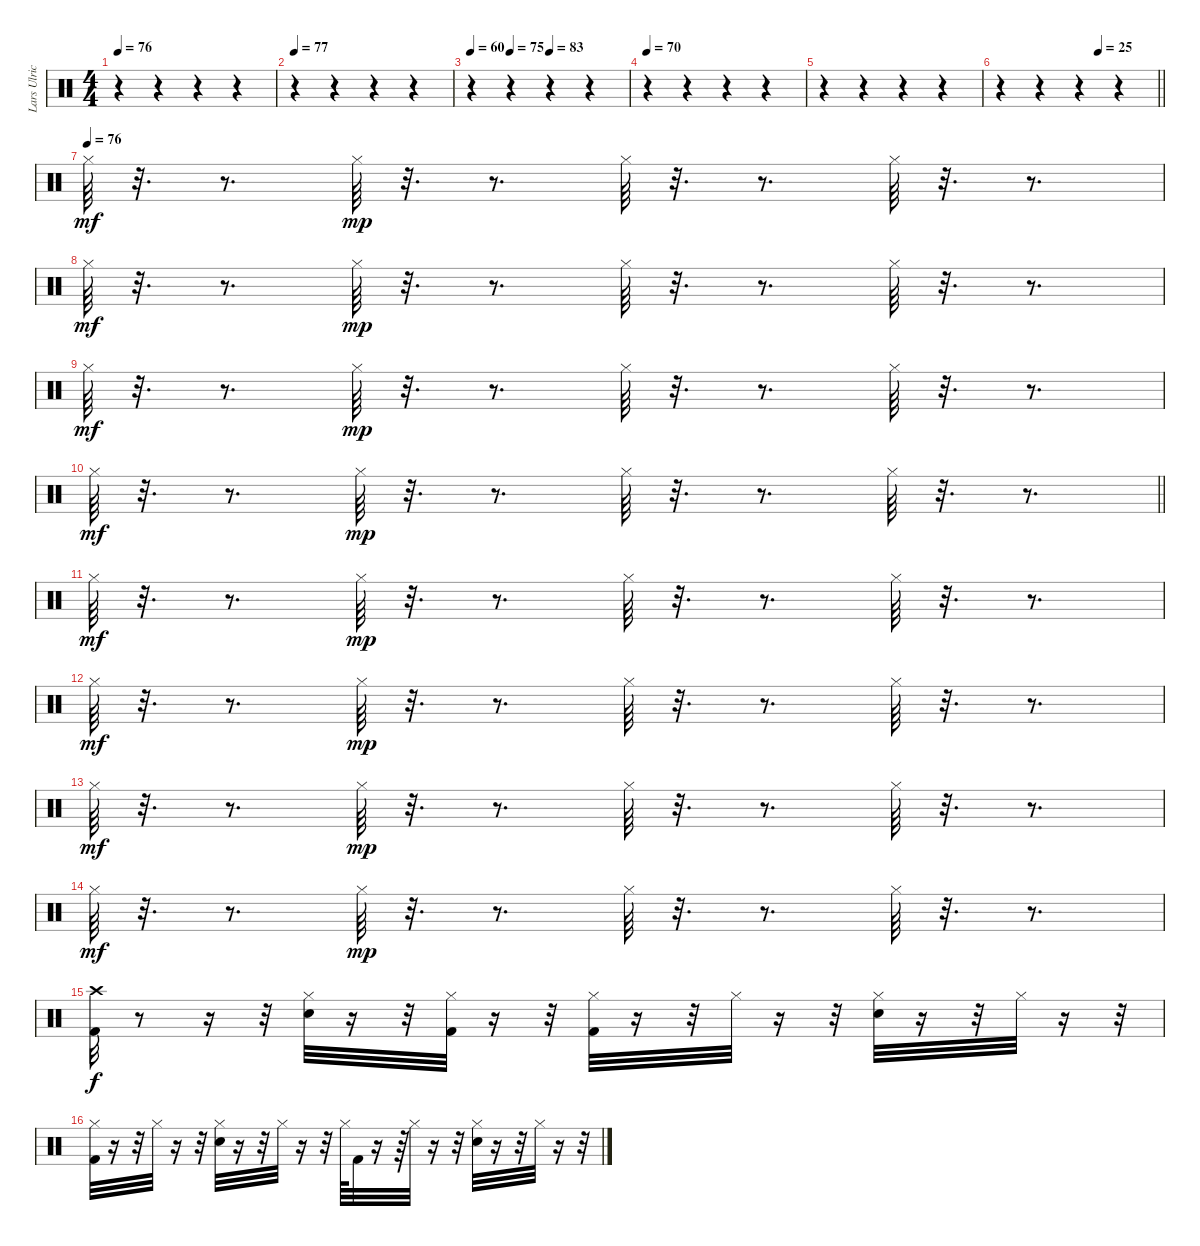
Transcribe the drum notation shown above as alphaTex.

\track ("Lars Ulrich" "Lars Ulric") {instrument percussion}
\staff {score}
\articulation defaults
\ts (4 4)
\tempo 76
\tempo 97
\tempo 76
\clef neutral
\ks c
r.4{dy mf} r.4 r.4 r.4 |
\tempo 77
r.4 r.4 r.4 r.4 |
\tempo 60
\tempo (75 0.25)
\tempo (83 0.5)
r.4 r.4 r.4 r.4 |
\tempo 70
r.4 r.4 r.4 r.4 |
r.4 r.4 r.4 r.4 |
\tempo (25 0.625)
\barLineRight lightlight
r.4 r.4 r.4 r.4 |
\section ("" "")
\tempo (76)
"Hi-Hat (closed)".64 r.32{d} r.8{d} "Hi-Hat (closed)".64{dy mp} r.32{d} r.8{d} "Hi-Hat (closed)".64 r.32{d} r.8{d} "Hi-Hat (closed)".64 r.32{d} r.8{d} |
"Hi-Hat (closed)".64{dy mf} r.32{d} r.8{d} "Hi-Hat (closed)".64{dy mp} r.32{d} r.8{d} "Hi-Hat (closed)".64 r.32{d} r.8{d} "Hi-Hat (closed)".64 r.32{d} r.8{d} |
"Hi-Hat (closed)".64{dy mf} r.32{d} r.8{d} "Hi-Hat (closed)".64{dy mp} r.32{d} r.8{d} "Hi-Hat (closed)".64 r.32{d} r.8{d} "Hi-Hat (closed)".64 r.32{d} r.8{d} |
\barLineRight lightlight "Hi-Hat (closed)".64{dy mf}
r.32{d} r.8{d} "Hi-Hat (closed)".64{dy mp} r.32{d} r.8{d} "Hi-Hat (closed)".64 r.32{d} r.8{d} "Hi-Hat (closed)".64 r.32{d} r.8{d} |
\section ("" "")
"Hi-Hat (closed)".64{dy mf} r.32{d} r.8{d} "Hi-Hat (closed)".64{dy mp} r.32{d} r.8{d} "Hi-Hat (closed)".64 r.32{d} r.8{d} "Hi-Hat (closed)".64 r.32{d} r.8{d} |
"Hi-Hat (closed)".64{dy mf} r.32{d} r.8{d} "Hi-Hat (closed)".64{dy mp} r.32{d} r.8{d} "Hi-Hat (closed)".64 r.32{d} r.8{d} "Hi-Hat (closed)".64 r.32{d} r.8{d} |
"Hi-Hat (closed)".64{dy mf} r.32{d} r.8{d} "Hi-Hat (closed)".64{dy mp} r.32{d} r.8{d} "Hi-Hat (closed)".64 r.32{d} r.8{d} "Hi-Hat (closed)".64 r.32{d} r.8{d} |
"Hi-Hat (closed)".64{dy mf} r.32{d} r.8{d} "Hi-Hat (closed)".64{dy mp} r.32{d} r.8{d} "Hi-Hat (closed)".64 r.32{d} r.8{d} "Hi-Hat (closed)".64 r.32{d} r.8{d} |
("Kick (hit) 2" "Crash high (hit)").32{dy f} r.8 r.16 r.32 ("Snare (hit) 2" "Hi-Hat (closed)").32 r.16 r.32 ("Hi-Hat (closed)" "Kick (hit) 2").32 r.16 r.32 ("Hi-Hat (closed)" "Kick (hit) 2").32 r.16 r.32 "Hi-Hat (closed)".32 r.16 r.32 ("Snare (hit) 2" "Hi-Hat (closed)").32 r.16 r.32 "Hi-Hat (closed)".32 r.16 r.32 |
("Hi-Hat (closed)" "Kick (hit) 2").32 r.16 r.32 "Hi-Hat (closed)".32 r.16 r.32 ("Snare (hit) 2" "Hi-Hat (closed)").32 r.16 r.32 "Hi-Hat (closed)".32 r.16 r.32 "Hi-Hat (closed)".64 "Kick (hit) 2".32 r.16 r.64 "Hi-Hat (closed)".32 r.16 r.32 ("Snare (hit) 2" "Hi-Hat (closed)").32 r.16 r.32 "Hi-Hat (closed)".32 r.16 r.32
